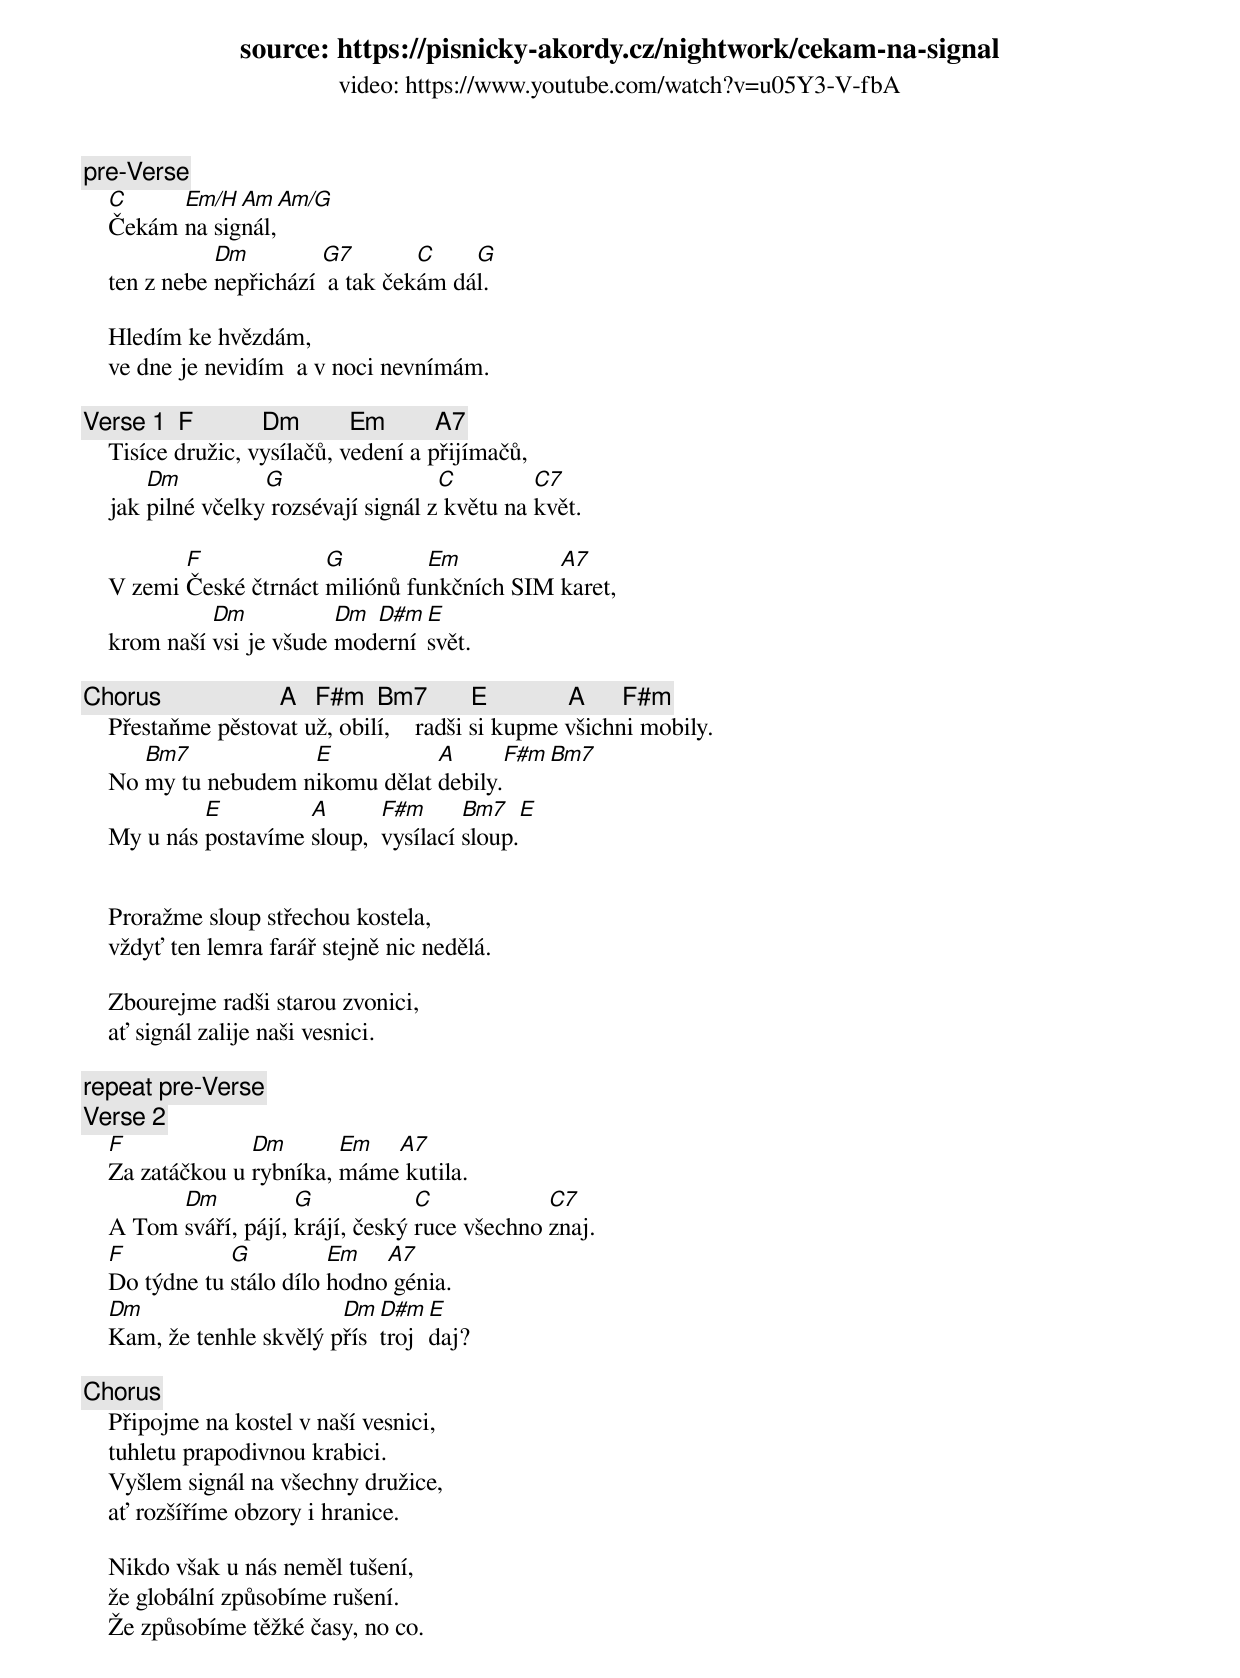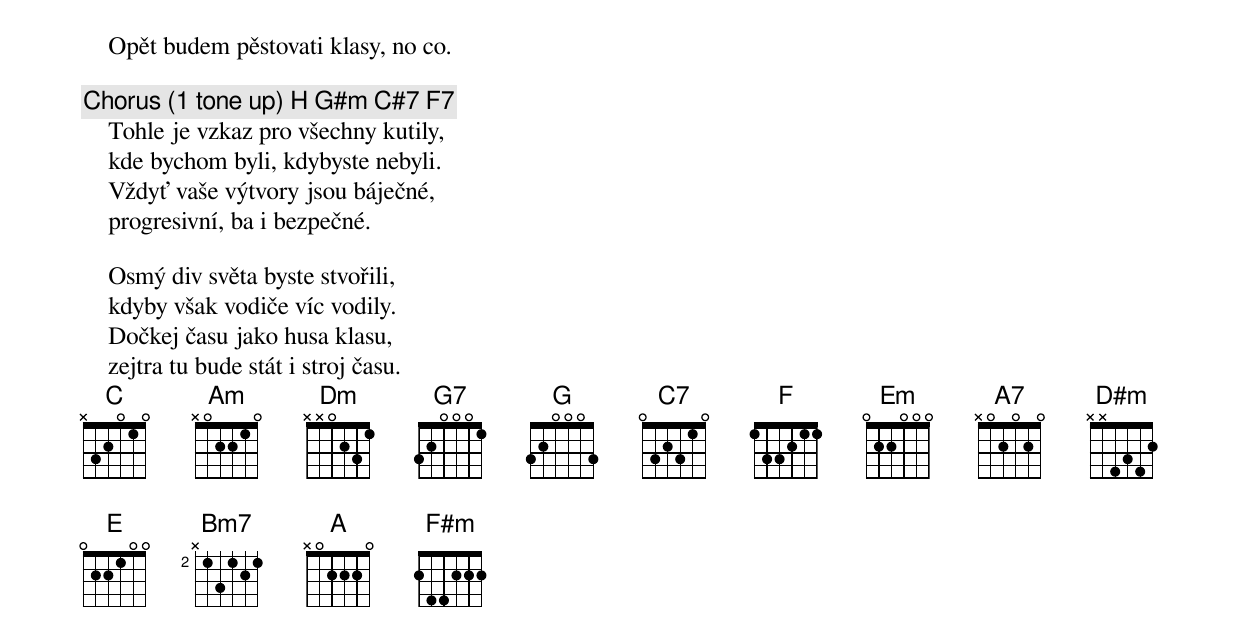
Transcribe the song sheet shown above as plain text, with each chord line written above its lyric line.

source: https://pisnicky-akordy.cz/nightwork/cekam-na-signal
video: https://www.youtube.com/watch?v=u05Y3-V-fbA


[pre-Verse]
    C     Em/H  Am   Am/G
    Čekám na signál,
               Dm         G7        C    G
    ten z nebe nepřichází  a tak čekám dál.

    Hledím ke hvězdám,
    ve dne je nevidím  a v noci nevnímám.

[Verse 1]  F           Dm        Em        A7
    Tisíce družic, vysílačů, vedení a přijímačů,
        Dm          G                  C         C7
    jak pilné včelky rozsévají signál z květu na květ.

           F             G         Em          A7
    V zemi České čtrnáct miliónů funkčních SIM karet,
              Dm           Dm D#m  E
    krom naší vsi je všude moderní svět.

[Chorus]                   A   F#m  Bm7       E             A      F#m
    Přestaňme pěstovat už, obilí,    radši si kupme všichni mobily.
       Bm7            E           A      F#m  Bm7
    No my tu nebudem nikomu dělat debily.
             E         A       F#m      Bm7    E
    My u nás postavíme sloup,  vysílací sloup.


    Proražme sloup střechou kostela,
    vždyť ten lemra farář stejně nic nedělá.

    Zbourejme radši starou zvonici,
    ať signál zalije naši vesnici.

[repeat pre-Verse]
[Verse 2]
    F             Dm       Em  A7
    Za zatáčkou u rybníka, máme kutila.
          Dm           G            C            C7
    A Tom sváří, pájí, krájí, český ruce všechno znaj.
    F           G          Em   A7
    Do týdne tu stálo dílo hodno génia.
    Dm                     Dm D#m  E
    Kam, že tenhle skvělý přístroj daj?

[Chorus]
    Připojme na kostel v naší vesnici,
    tuhletu prapodivnou krabici.
    Vyšlem signál na všechny družice,
    ať rozšíříme obzory i hranice.

    Nikdo však u nás neměl tušení,
    že globální způsobíme rušení.
    Že způsobíme těžké časy, no co.
    Opět budem pěstovati klasy, no co.

[Chorus (1 tone up)] H G#m C#7 F7
    Tohle je vzkaz pro všechny kutily,
    kde bychom byli, kdybyste nebyli.
    Vždyť vaše výtvory jsou báječné,
    progresivní, ba i bezpečné.

    Osmý div světa byste stvořili,
    kdyby však vodiče víc vodily.
    Dočkej času jako husa klasu,
    zejtra tu bude stát i stroj času.
